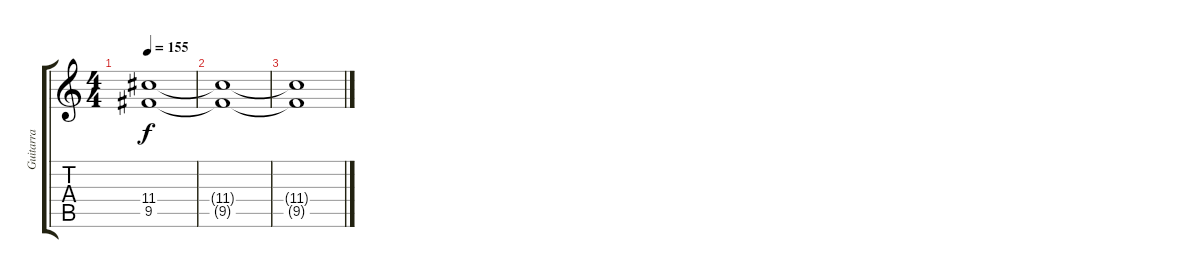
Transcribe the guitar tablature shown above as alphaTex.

\track ("Guitarra" "Guitarra") {instrument distortionguitar}
\staff {score tabs}
\tuning (E4 B3 G3 D3 A2 E2) {hide}
\ts (4 4)
\tempo 155
\clef g2
\ks c
(11.4 9.5).1{dy f volume 0} |
(11.4{t} 9.5{t}).1 |
(11.4{t} 9.5{t}).1
